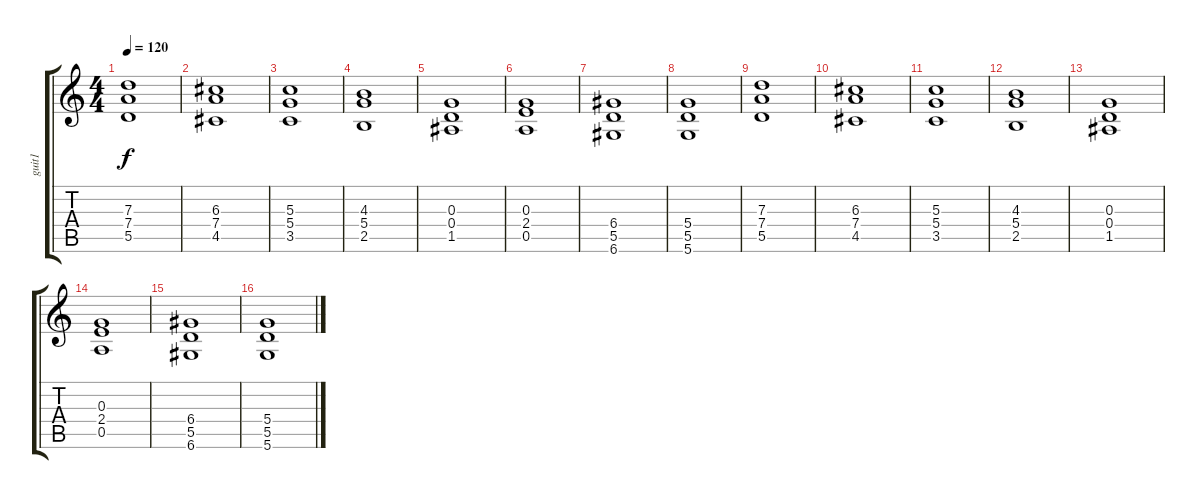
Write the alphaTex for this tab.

\track ("guit1" "guit1") {instrument distortionguitar}
\staff {score tabs}
\tuning (E4 B3 G3 D3 A2 D2) {hide}
\ts (4 4)
\tempo 120
\clef g2
\ks c
(7.3 7.4 5.5).1{dy f} |
(6.3 7.4 4.5).1 |
(5.3 5.4 3.5).1 |
(4.3 5.4 2.5).1 |
(0.3 0.4 1.5).1 |
(0.3 2.4 0.5).1 |
(6.4 5.5 6.6).1 |
(5.4 5.5 5.6).1 |
(7.3 7.4 5.5).1 |
(6.3 7.4 4.5).1 |
(5.3 5.4 3.5).1 |
(4.3 5.4 2.5).1 |
(0.3 0.4 1.5).1 |
(0.3 2.4 0.5).1 |
(6.4 5.5 6.6).1 |
(5.4 5.5 5.6).1
